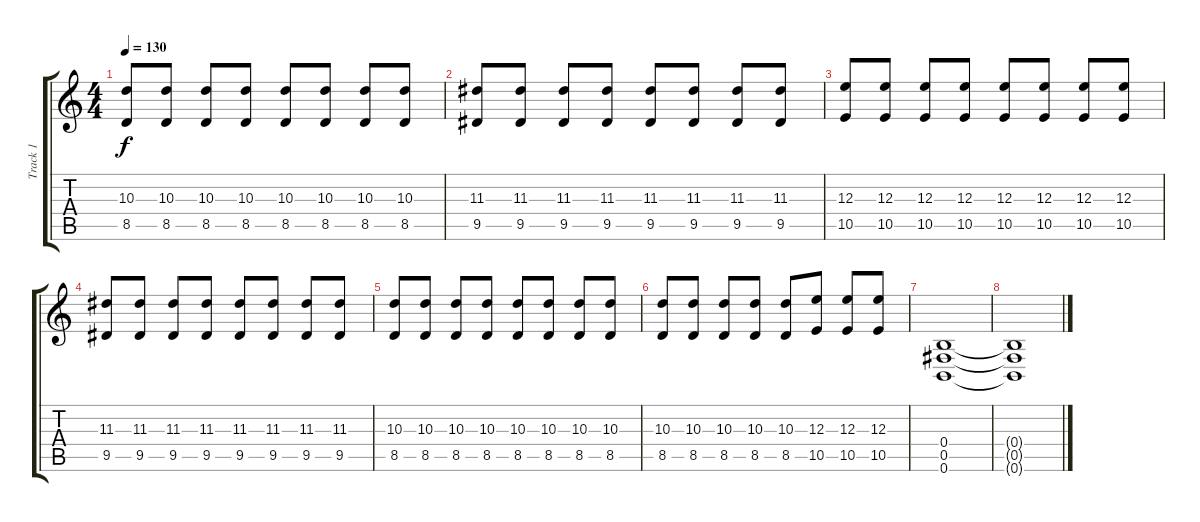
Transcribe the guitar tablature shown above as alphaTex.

\track ("Track 1" "Track 1") {instrument distortionguitar}
\staff {score tabs}
\tuning (Db4 Ab3 E3 B2 Gb2 B1) {hide}
\ts (4 4)
\tempo 130
\clef g2
\ks c
(10.3 8.5).8{dy f} (10.3 8.5).8 (10.3 8.5).8 (10.3 8.5).8 (10.3 8.5).8 (10.3 8.5).8 (10.3 8.5).8 (10.3 8.5).8 |
(11.3 9.5).8 (11.3 9.5).8 (11.3 9.5).8 (11.3 9.5).8 (11.3 9.5).8 (11.3 9.5).8 (11.3 9.5).8 (11.3 9.5).8 |
(12.3 10.5).8 (12.3 10.5).8 (12.3 10.5).8 (12.3 10.5).8 (12.3 10.5).8 (12.3 10.5).8 (12.3 10.5).8 (12.3 10.5).8 |
(11.3 9.5).8 (11.3 9.5).8 (11.3 9.5).8 (11.3 9.5).8 (11.3 9.5).8 (11.3 9.5).8 (11.3 9.5).8 (11.3 9.5).8 |
(10.3 8.5).8 (10.3 8.5).8 (10.3 8.5).8 (10.3 8.5).8 (10.3 8.5).8 (10.3 8.5).8 (10.3 8.5).8 (10.3 8.5).8 |
(10.3 8.5).8 (10.3 8.5).8 (10.3 8.5).8 (10.3 8.5).8 (10.3 8.5).8 (12.3 10.5).8 (12.3 10.5).8 (12.3 10.5).8 |
(0.4 0.5 0.6).1 |
(0.4{t} 0.5{t} 0.6{t}).1
